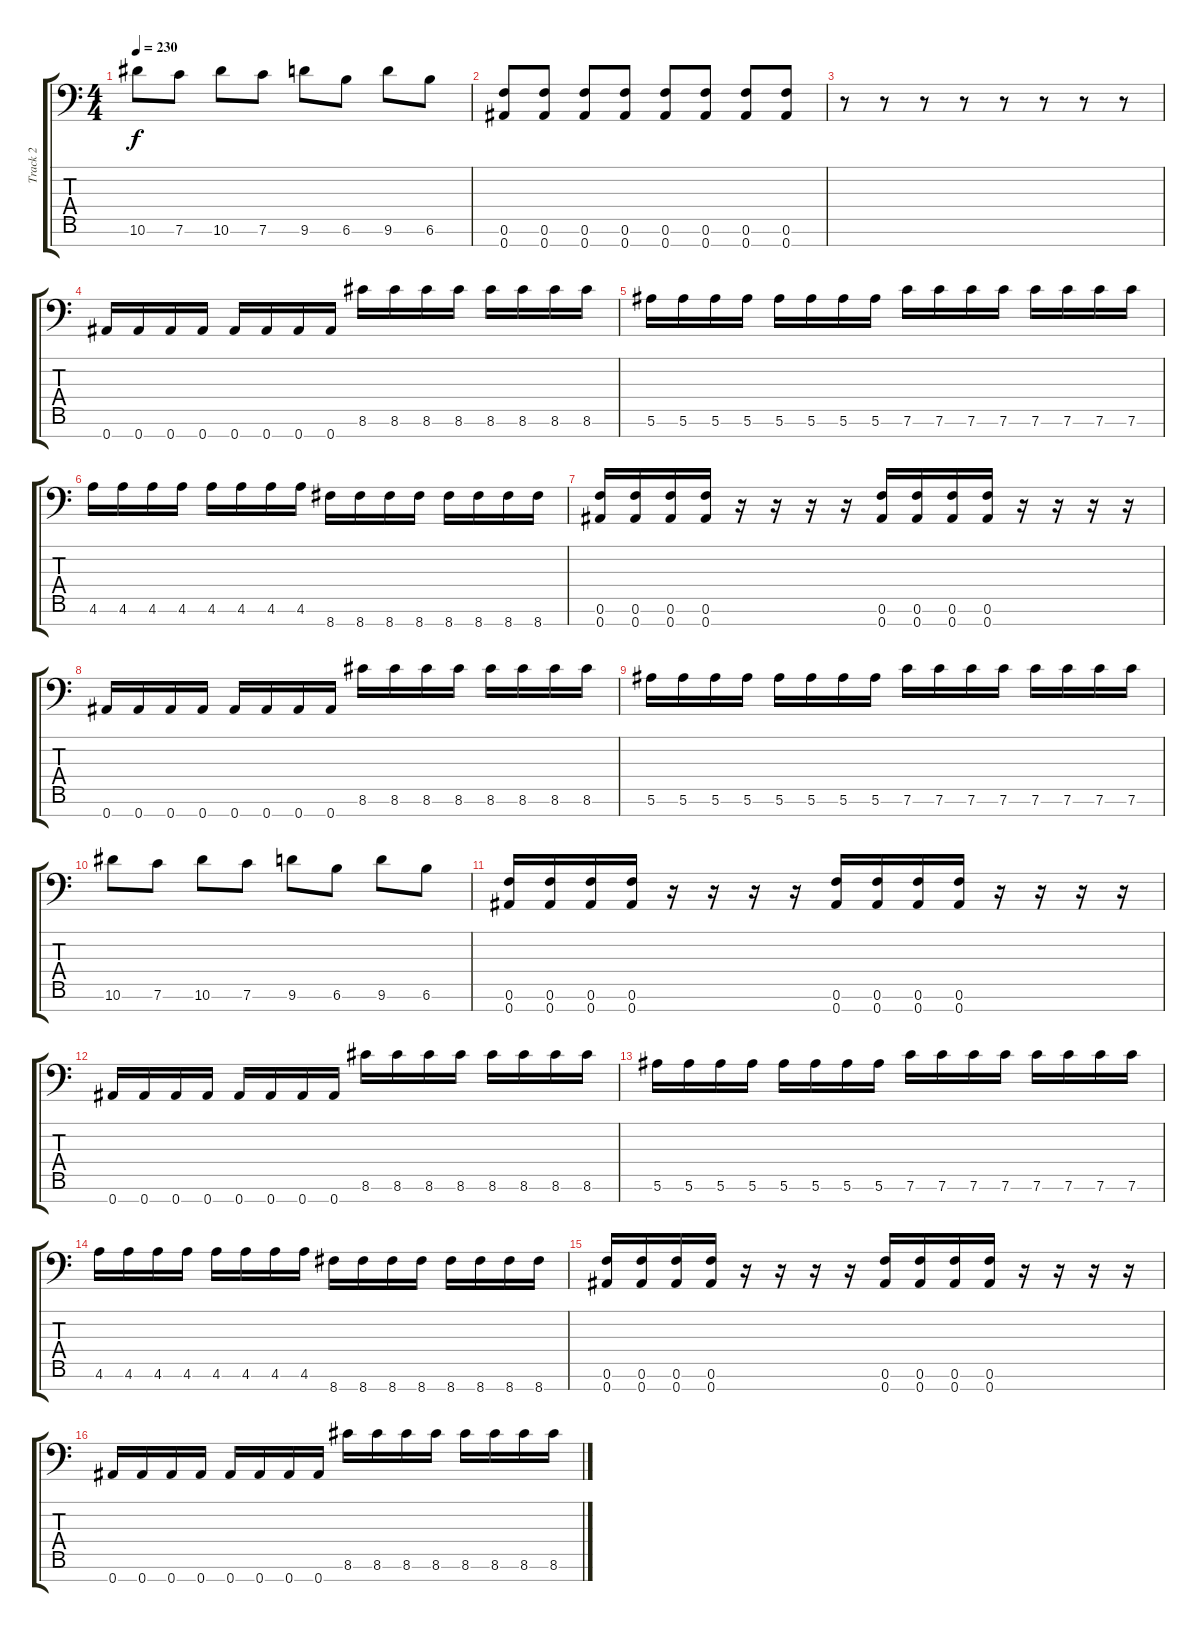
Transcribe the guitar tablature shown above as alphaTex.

\track ("Track 2" "Track 2") {instrument overdrivenguitar}
\staff {score tabs}
\tuning (F4 C4 Ab3 Eb3 Bb2 F2 Bb1) {hide}
\ts (4 4)
\tempo 230
\clef f4
\ks c
10.6.8{dy f} 7.6.8 10.6.8 7.6.8 9.6.8 6.6.8 9.6.8 6.6.8 |
(0.6 0.7).8 (0.6 0.7).8 (0.6 0.7).8 (0.6 0.7).8 (0.6 0.7).8 (0.6 0.7).8 (0.6 0.7).8 (0.6 0.7).8 |
r.8 r.8 r.8 r.8 r.8 r.8 r.8 r.8 |
0.7.16 0.7.16 0.7.16 0.7.16 0.7.16 0.7.16 0.7.16 0.7.16 8.6.16 8.6.16 8.6.16 8.6.16 8.6.16 8.6.16 8.6.16 8.6.16 |
5.6.16 5.6.16 5.6.16 5.6.16 5.6.16 5.6.16 5.6.16 5.6.16 7.6.16 7.6.16 7.6.16 7.6.16 7.6.16 7.6.16 7.6.16 7.6.16 |
4.6.16 4.6.16 4.6.16 4.6.16 4.6.16 4.6.16 4.6.16 4.6.16 8.7.16 8.7.16 8.7.16 8.7.16 8.7.16 8.7.16 8.7.16 8.7.16 |
(0.6 0.7).16 (0.6 0.7).16 (0.6 0.7).16 (0.6 0.7).16 r.16 r.16 r.16 r.16 (0.6 0.7).16 (0.6 0.7).16 (0.6 0.7).16 (0.6 0.7).16 r.16 r.16 r.16 r.16 |
0.7.16 0.7.16 0.7.16 0.7.16 0.7.16 0.7.16 0.7.16 0.7.16 8.6.16 8.6.16 8.6.16 8.6.16 8.6.16 8.6.16 8.6.16 8.6.16 |
5.6.16 5.6.16 5.6.16 5.6.16 5.6.16 5.6.16 5.6.16 5.6.16 7.6.16 7.6.16 7.6.16 7.6.16 7.6.16 7.6.16 7.6.16 7.6.16 |
10.6.8 7.6.8 10.6.8 7.6.8 9.6.8 6.6.8 9.6.8 6.6.8 |
(0.6 0.7).16 (0.6 0.7).16 (0.6 0.7).16 (0.6 0.7).16 r.16 r.16 r.16 r.16 (0.6 0.7).16 (0.6 0.7).16 (0.6 0.7).16 (0.6 0.7).16 r.16 r.16 r.16 r.16 |
0.7.16 0.7.16 0.7.16 0.7.16 0.7.16 0.7.16 0.7.16 0.7.16 8.6.16 8.6.16 8.6.16 8.6.16 8.6.16 8.6.16 8.6.16 8.6.16 |
5.6.16 5.6.16 5.6.16 5.6.16 5.6.16 5.6.16 5.6.16 5.6.16 7.6.16 7.6.16 7.6.16 7.6.16 7.6.16 7.6.16 7.6.16 7.6.16 |
4.6.16 4.6.16 4.6.16 4.6.16 4.6.16 4.6.16 4.6.16 4.6.16 8.7.16 8.7.16 8.7.16 8.7.16 8.7.16 8.7.16 8.7.16 8.7.16 |
(0.6 0.7).16 (0.6 0.7).16 (0.6 0.7).16 (0.6 0.7).16 r.16 r.16 r.16 r.16 (0.6 0.7).16 (0.6 0.7).16 (0.6 0.7).16 (0.6 0.7).16 r.16 r.16 r.16 r.16 |
0.7.16 0.7.16 0.7.16 0.7.16 0.7.16 0.7.16 0.7.16 0.7.16 8.6.16 8.6.16 8.6.16 8.6.16 8.6.16 8.6.16 8.6.16 8.6.16
